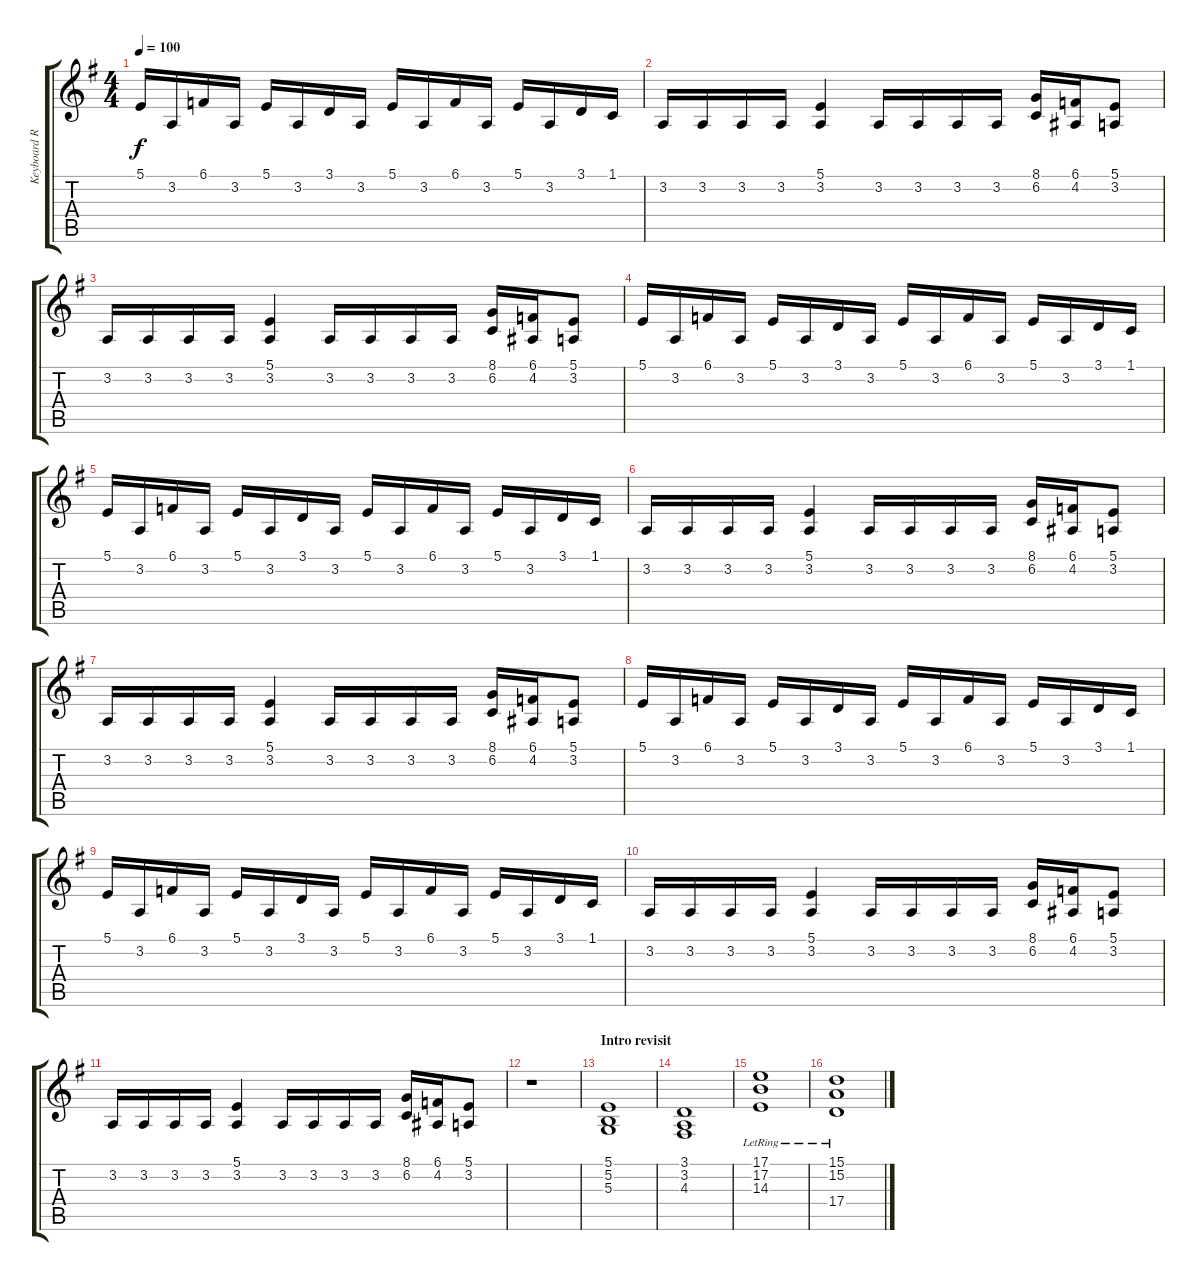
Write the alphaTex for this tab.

\track ("Keyboard R" "Keyboard R") {instrument electricpiano1}
\staff {score tabs}
\tuning (B3 Gb3 D3 A2 E2 B1) {hide}
\ts (4 4)
\tempo 100
\clef g2
\ks eminor
5.1.16{dy f} 3.2.16 6.1.16 3.2.16 5.1.16 3.2.16 3.1.16 3.2.16 5.1.16 3.2.16 6.1.16 3.2.16 5.1.16 3.2.16 3.1.16 1.1.16 |
3.2.16 3.2.16 3.2.16 3.2.16 (5.1 3.2).4 3.2.16 3.2.16 3.2.16 3.2.16 (8.1 6.2).16 (6.1 4.2).16 (5.1 3.2).8 |
3.2.16 3.2.16 3.2.16 3.2.16 (5.1 3.2).4 3.2.16 3.2.16 3.2.16 3.2.16 (8.1 6.2).16 (6.1 4.2).16 (5.1 3.2).8 |
5.1.16 3.2.16 6.1.16 3.2.16 5.1.16 3.2.16 3.1.16 3.2.16 5.1.16 3.2.16 6.1.16 3.2.16 5.1.16 3.2.16 3.1.16 1.1.16 |
5.1.16 3.2.16 6.1.16 3.2.16 5.1.16 3.2.16 3.1.16 3.2.16 5.1.16 3.2.16 6.1.16 3.2.16 5.1.16 3.2.16 3.1.16 1.1.16 |
3.2.16 3.2.16 3.2.16 3.2.16 (5.1 3.2).4 3.2.16 3.2.16 3.2.16 3.2.16 (8.1 6.2).16 (6.1 4.2).16 (5.1 3.2).8 |
3.2.16 3.2.16 3.2.16 3.2.16 (5.1 3.2).4 3.2.16 3.2.16 3.2.16 3.2.16 (8.1 6.2).16 (6.1 4.2).16 (5.1 3.2).8 |
5.1.16 3.2.16 6.1.16 3.2.16 5.1.16 3.2.16 3.1.16 3.2.16 5.1.16 3.2.16 6.1.16 3.2.16 5.1.16 3.2.16 3.1.16 1.1.16 |
5.1.16 3.2.16 6.1.16 3.2.16 5.1.16 3.2.16 3.1.16 3.2.16 5.1.16 3.2.16 6.1.16 3.2.16 5.1.16 3.2.16 3.1.16 1.1.16 |
3.2.16 3.2.16 3.2.16 3.2.16 (5.1 3.2).4 3.2.16 3.2.16 3.2.16 3.2.16 (8.1 6.2).16 (6.1 4.2).16 (5.1 3.2).8 |
3.2.16 3.2.16 3.2.16 3.2.16 (5.1 3.2).4 3.2.16 3.2.16 3.2.16 3.2.16 (8.1 6.2).16 (6.1 4.2).16 (5.1 3.2).8 |
r.1 |
\section ("" "Intro revisit")
(5.1 5.2 5.3).1{volume 13 instrument stringensemble1} |
(3.1 3.2 4.3).1 |
(17.1{lr} 17.2{lr} 14.3).1{volume 10 instrument stringensemble1} |
(15.1{lr} 15.2{lr} 17.4).1
